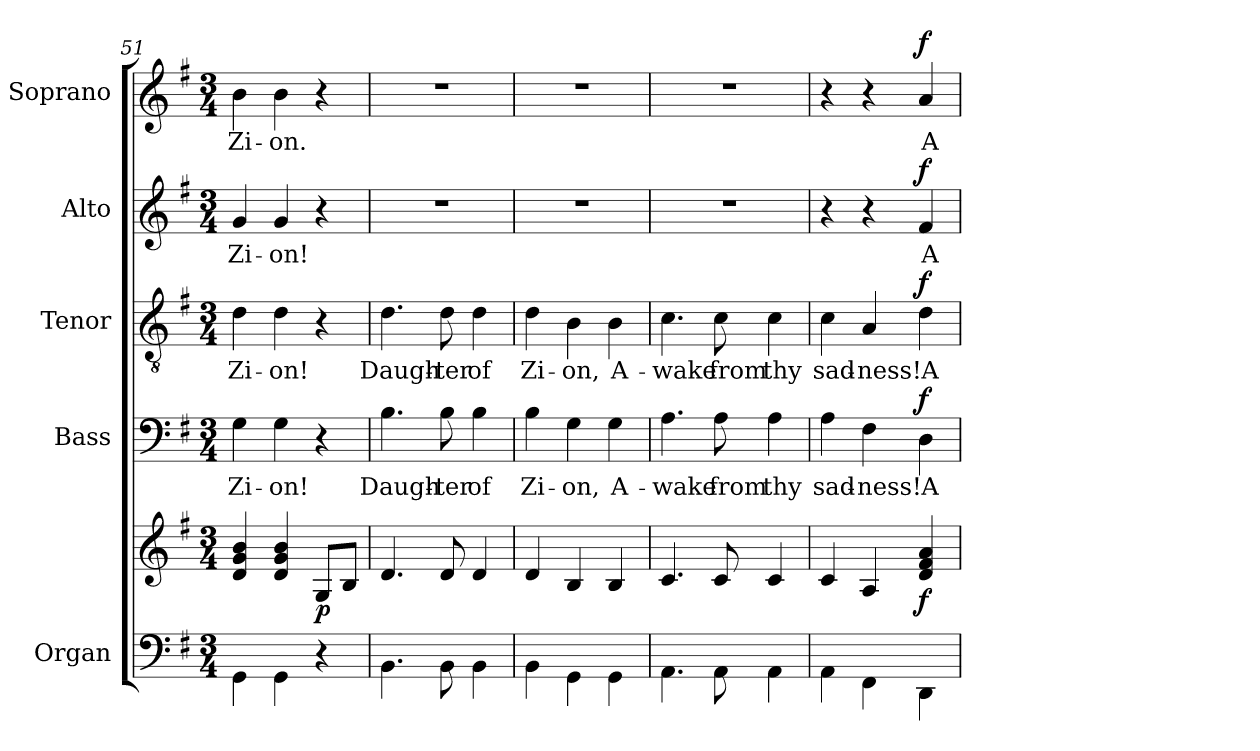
**kern	**kern	**dynam	**kern	**text	**dynam	**kern	**text	**dynam	**kern	**text	**dynam	**kern	**text	**dynam
*part5	*part5	*part5	*part4	*part4	*part4	*part3	*part3	*part3	*part2	*part2	*part2	*part1	*part1	*part1
*staff6	*staff5	*staff5/6	*staff4	*staff4	*staff4	*staff3	*staff3	*staff3	*staff2	*staff2	*staff2	*staff1	*staff1	*staff1
*I"Organ	*	*	*I"Bass	*	*	*I"Tenor	*	*	*I"Alto	*	*	*I"Soprano	*	*
*I'Org.	*	*	*I'B.	*	*	*I'T.	*	*	*I'A.	*	*	*I'S.	*	*
*clefF4	*clefG2	*	*clefF4	*	*	*clefGv2	*	*	*clefG2	*	*	*clefG2	*	*
*	*	*	*	*	*	*ITrd7c12	*	*	*	*	*	*	*	*
*k[f#]	*k[f#]	*	*k[f#]	*	*	*k[f#]	*	*	*k[f#]	*	*	*k[f#]	*	*
*G:	*G:	*	*G:	*	*	*G:	*	*	*G:	*	*	*G:	*	*
*M3/4	*M3/4	*	*M3/4	*	*	*M3/4	*	*	*M3/4	*	*	*M3/4	*	*
=51	=51	=51	=51	=51	=51	=51	=51	=51	=51	=51	=51	=51	=51	=51
!	!	!	!	!LO:LY:b:color=#000000	!	!	!	!	!	!	!	!	!	!
!	!	!	!	!	!	!	!LO:LY:b:color=#000000	!	!	!	!	!	!	!
!	!	!	!	!	!	!	!	!	!	!LO:LY:b:color=#000000	!	!	!	!
!	!	!	!	!	!	!	!	!	!	!	!	!	!LO:LY:b:color=#000000	!
4GGi\	4di/ 4gi 4bi	.	4Gi\	Zi-	.	4Di\	Zi-	.	4gi/	Zi-	.	4bi\	Zi-	.
!	!	!	!	!LO:LY:b:color=#000000	!	!	!	!	!	!	!	!	!	!
!	!	!	!	!	!	!	!LO:LY:b:color=#000000	!	!	!	!	!	!	!
!	!	!	!	!	!	!	!	!	!	!LO:LY:b:color=#000000	!	!	!	!
!	!	!	!	!	!	!	!	!	!	!	!	!	!LO:LY:b:color=#000000	!
4GGi\	4di/ 4gi 4bi	.	4Gi\	-on!	.	4Di\	-on!	.	4gi/	-on!	.	4bi\	-on.	.
4r	8Gi/L	p	4r	.	.	4r	.	.	4r	.	.	4r	.	.
.	8Bi/J	.	.	.	.	.	.	.	.	.	.	.	.	.
=52	=52	=52	=52	=52	=52	=52	=52	=52	=52	=52	=52	=52	=52	=52
!	!	!	!	!LO:LY:b:color=#000000	!	!	!	!	!	!	!	!	!	!
!	!	!	!	!	!	!	!LO:LY:b:color=#000000	!	!LO:N:vis=1	!	!	!LO:N:vis=1	!	!
4.BBi\	4.di/	.	4.Bi\	Daugh-	.	4.Di\	Daugh-	.	2.r	.	.	2.r	.	.
!	!	!	!	!LO:LY:b:color=#000000	!	!	!	!	!	!	!	!	!	!
!	!	!	!	!	!	!	!LO:LY:b:color=#000000	!	!	!	!	!	!	!
8BBi\	8di/	.	8Bi\	-ter	.	8Di\	-ter	.	.	.	.	.	.	.
!	!	!	!	!LO:LY:b:color=#000000	!	!	!	!	!	!	!	!	!	!
!	!	!	!	!	!	!	!LO:LY:b:color=#000000	!	!	!	!	!	!	!
4BBi\	4di/	.	4Bi\	of	.	4Di\	of	.	.	.	.	.	.	.
!!LO:PB:g=z
=53	=53	=53	=53	=53	=53	=53	=53	=53	=53	=53	=53	=53	=53	=53
!	!	!	!	!LO:LY:b:color=#000000	!	!	!	!	!	!	!	!	!	!
!	!	!	!	!	!	!	!LO:LY:b:color=#000000	!	!LO:N:vis=1	!	!	!LO:N:vis=1	!	!
4BBi\	4di/	.	4Bi\	Zi-	.	4Di\	Zi-	.	2.r	.	.	2.r	.	.
!	!	!	!	!LO:LY:b:color=#000000	!	!	!	!	!	!	!	!	!	!
!	!	!	!	!	!	!	!LO:LY:b:color=#000000	!	!	!	!	!	!	!
4GGi\	4Bi/	.	4Gi\	-on,	.	4BBi\	-on,	.	.	.	.	.	.	.
!	!	!	!	!LO:LY:b:color=#000000	!	!	!	!	!	!	!	!	!	!
!	!	!	!	!	!	!	!LO:LY:b:color=#000000	!	!	!	!	!	!	!
4GGi\	4Bi/	.	4Gi\	A-	.	4BBi\	A-	.	.	.	.	.	.	.
=54	=54	=54	=54	=54	=54	=54	=54	=54	=54	=54	=54	=54	=54	=54
!	!	!	!	!LO:LY:b:color=#000000	!	!	!	!	!	!	!	!	!	!
!	!	!	!	!	!	!	!LO:LY:b:color=#000000	!	!LO:N:vis=1	!	!	!LO:N:vis=1	!	!
4.AAi\	4.ci/	.	4.Ai\	-wake	.	4.Ci\	-wake	.	2.r	.	.	2.r	.	.
!	!	!	!	!LO:LY:b:color=#000000	!	!	!	!	!	!	!	!	!	!
!	!	!	!	!	!	!	!LO:LY:b:color=#000000	!	!	!	!	!	!	!
8AAi\	8ci/	.	8Ai\	from	.	8Ci\	from	.	.	.	.	.	.	.
!	!	!	!	!LO:LY:b:color=#000000	!	!	!	!	!	!	!	!	!	!
!	!	!	!	!	!	!	!LO:LY:b:color=#000000	!	!	!	!	!	!	!
4AAi\	4ci/	.	4Ai\	thy	.	4Ci\	thy	.	.	.	.	.	.	.
=55	=55	=55	=55	=55	=55	=55	=55	=55	=55	=55	=55	=55	=55	=55
!	!	!	!	!LO:LY:b:color=#000000	!	!	!	!	!	!	!	!	!	!
!	!	!	!	!	!	!	!LO:LY:b:color=#000000	!	!	!	!	!	!	!
4AAi\	4ci/	.	4Ai\	sad-	.	4Ci\	sad-	.	4r	.	.	4r	.	.
!	!	!	!	!LO:LY:b:color=#000000	!	!	!	!	!	!	!	!	!	!
!	!	!	!	!	!	!	!LO:LY:b:color=#000000	!	!	!	!	!	!	!
4FF#i\	4Ai/	.	4F#i\	-ness!	.	4AAi/	-ness!	.	4r	.	.	4r	.	.
!	!	!	!	!LO:LY:b:color=#000000	!	!	!	!	!	!	!	!	!	!
!	!	!	!	!	!	!	!LO:LY:b:color=#000000	!	!	!	!	!	!	!
!	!	!	!	!	!	!	!	!	!	!LO:LY:b:color=#000000	!	!	!	!
!	!	!	!	!	!	!	!	!	!	!	!	!	!LO:LY:b:color=#000000	!
4DDi\	4di/ 4f#i 4ai	f	4Di\	A-	f	4Di\	A-	f	4f#i/	A-	f	4ai/	A-	f
=	=	=	=	=	=	=	=	=	=	=	=	=	=	=
*-	*-	*-	*-	*-	*-	*-	*-	*-	*-	*-	*-	*-	*-	*-
